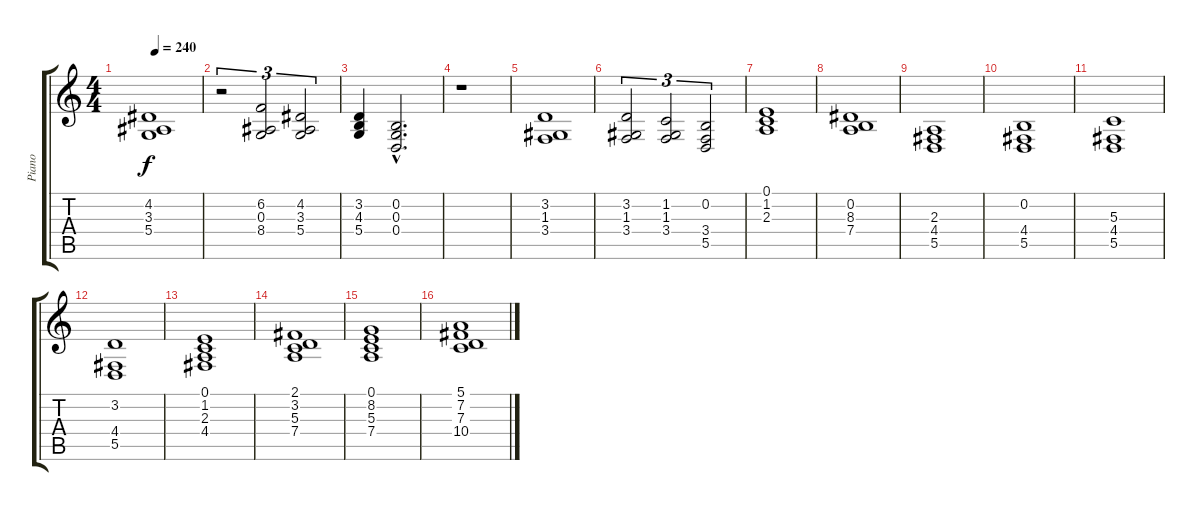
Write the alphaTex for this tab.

\track ("Piano" "Piano") {instrument brightacousticpiano}
\staff {score tabs}
\tuning (E4 B3 G3 D3 A2 E2) {hide}
\ts (4 4)
\tempo 240
\clef g2
\ks c
(4.2 3.3 5.4).1{dy f} |
r.2{tu (3 2)} (6.2 0.3 8.4).2{tu (3 2)} (4.2 3.3 5.4).2{tu (3 2)} |
(3.2 4.3 5.4).4 (0.2{hac} 0.3{hac} 0.4{hac}).2{d} |
r.1 |
(3.2 1.3 3.4).1 |
(3.2 1.3 3.4).2{tu (3 2)} (1.2 1.3 3.4).2{tu (3 2)} (0.2 3.4 5.5).2{tu (3 2)} |
(0.1 1.2 2.3).1 |
(0.2 8.3 7.4).1 |
(2.3 4.4 5.5).1 |
(0.2 4.4 5.5).1 |
(5.3 4.4 5.5).1 |
(3.2 4.4 5.5).1 |
(0.1 1.2 2.3 4.4).1 |
(2.1 3.2 5.3 7.4).1 |
(0.1 8.2 5.3 7.4).1 |
(5.1 7.2 7.3 10.4).1
